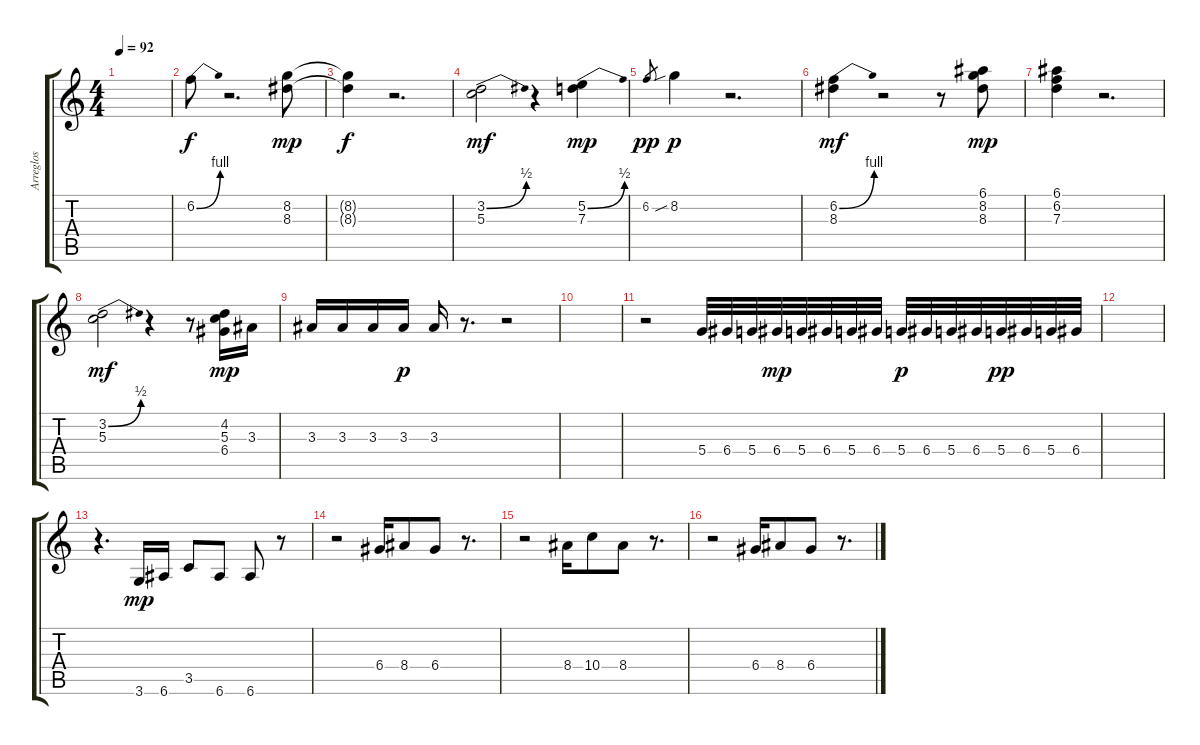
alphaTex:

\track ("Arreglos" "Arreglos") {instrument electricguitarclean}
\staff {score tabs}
\tuning (E4 B3 G3 D3 A2 E2) {hide}
\ts (4 4)
\tempo 92
\clef g2
\ks c
|
6.2{be (bend 0 0 60 4)}.8 r.2{d} (8.2 8.3).8{dy mp} |
(8.2{t} 8.3{t}).4{dy f} r.2{d} |
(3.2{be (bend 0 0 60 2)} 5.3).2{dy mf} r.4 (5.2{be (bend 0 0 60 2)} 7.3).4{dy mp} |
6.2.8{gr dy pp} 8.2{sib}.4{dy p} r.2{d} |
(6.2{be (bend 0 0 60 4)} 8.3).4{dy mf} r.2 r.8 (6.1 8.2 8.3).8{dy mp} |
(6.1 6.2 7.3).4 r.2{d} |
(3.2{be (bend 0 0 60 2)} 5.3).2{dy mf} r.4 r.8 (4.2 5.3 6.4).16{dy mp} 3.3.16 |
3.3.16 3.3.16 3.3.16 3.3.16{dy p} 3.3.16 r.8{d} r.2 |
|
r.2 5.4.32 6.4.32 5.4.32 6.4.32{dy mp} 5.4.32 6.4.32 5.4.32 6.4.32 5.4.32{dy p} 6.4.32 5.4.32 6.4.32 5.4.32{dy pp} 6.4.32 5.4.32 6.4.32 |
|
r.4{d} 3.6.16{dy mp} 6.6.16 3.5.8 6.6.8 6.6.8 r.8 |
r.2 6.4.16 8.4.8 6.4.8 r.8{d} |
r.2 8.4.16 10.4.8 8.4.8 r.8{d} |
r.2 6.4.16 8.4.8 6.4.8 r.8{d}
